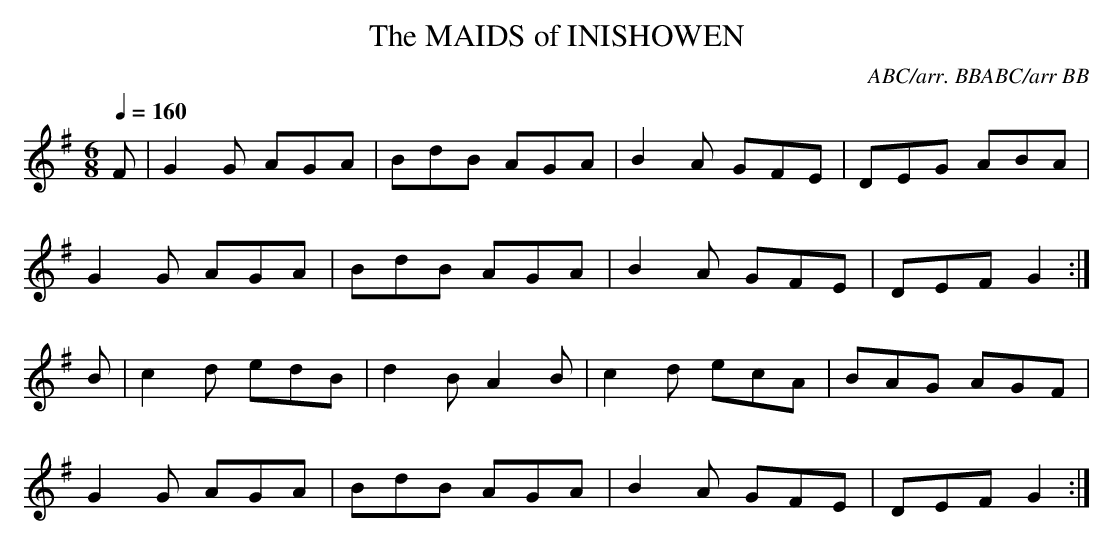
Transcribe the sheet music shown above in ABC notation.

X:1
T:MAIDS of INISHOWEN, The
Q:1/4=160
C:ABC/arr. BBABC/arr BB
M:6/8
L:1/8
K:G
F|G2G AGA|BdB AGA|B2A GFE|DEG ABA|
G2G AGA|BdB AGA|B2A GFE|DEF G2 :|
B|c2d edB|d2B A2B|c2d ecA|BAG AGF|
G2G AGA|BdB AGA|B2A GFE|DEF G2:|
